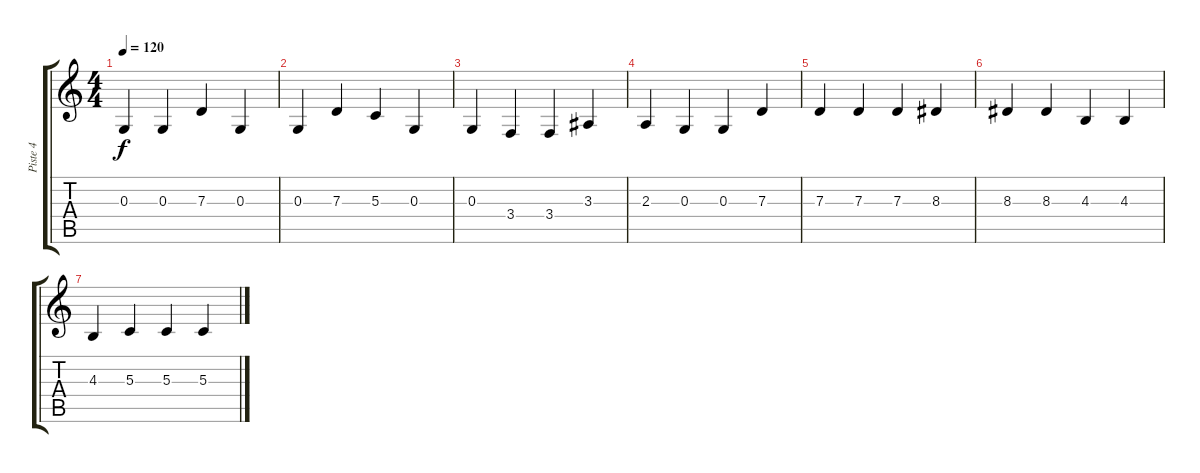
\track ("Piste 4" "Piste 4") {instrument orchestrahit}
\staff {score tabs}
\tuning (E4 B3 G3 D3 A2 E2) {hide}
\ts (4 4)
\tempo 120
\clef g2
\ks c
0.3.4{dy f} 0.3.4 7.3.4 0.3.4 |
0.3.4 7.3.4 5.3.4 0.3.4 |
0.3.4 3.4.4 3.4.4 3.3.4 |
2.3.4 0.3.4 0.3.4 7.3.4 |
7.3.4 7.3.4 7.3.4 8.3.4 |
8.3.4 8.3.4 4.3.4 4.3.4 |
4.3.4 5.3.4 5.3.4 5.3.4
